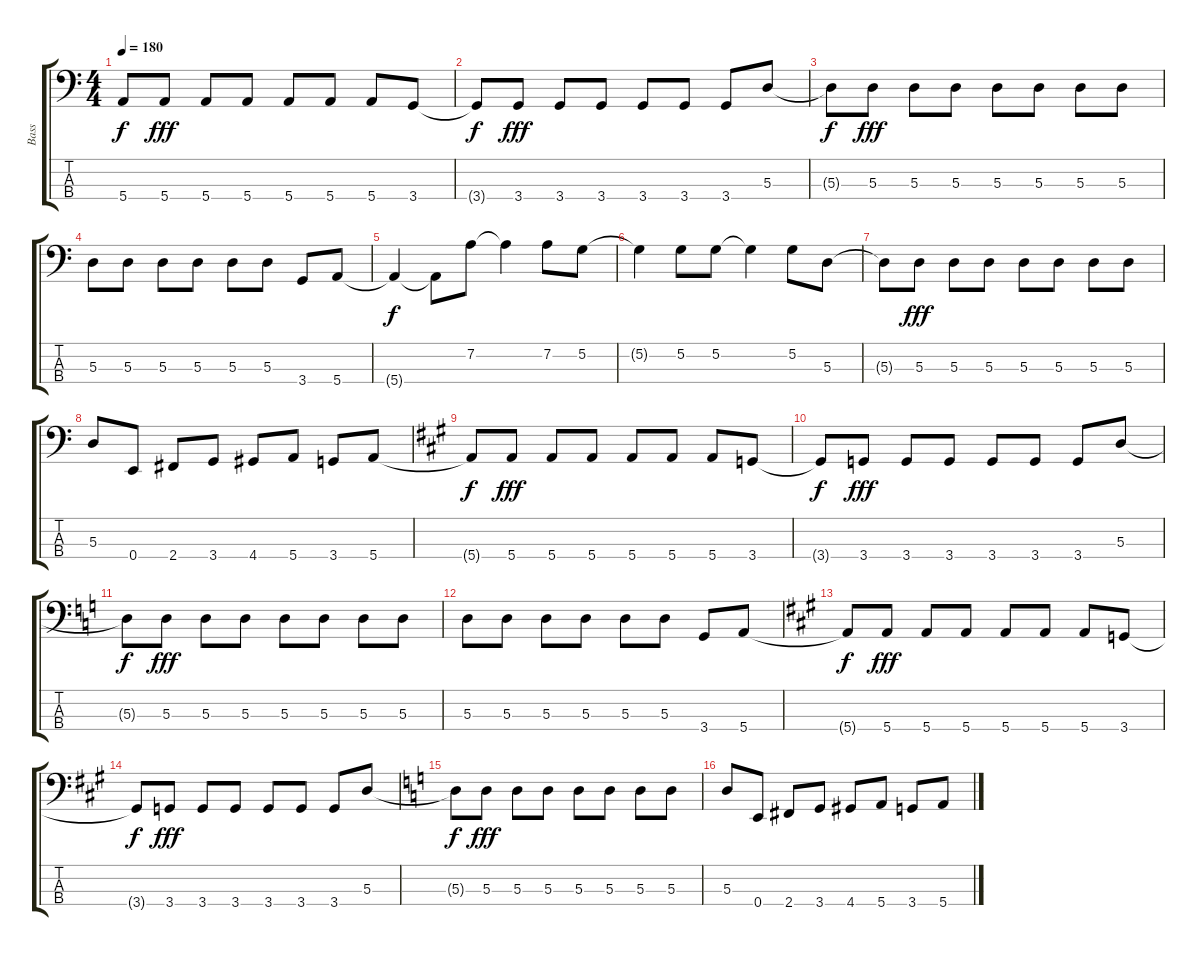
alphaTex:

\track ("Bass" "Bass") {instrument electricbasspick}
\staff {score tabs}
\tuning (G2 D2 A1 E1) {hide}
\ts (4 4)
\tempo 180
\clef f4
\ks c
5.4{t}.8{dy f} 5.4.8{dy fff} 5.4.8 5.4.8 5.4.8 5.4.8 5.4.8 3.4.8 |
3.4{t}.8{dy f} 3.4.8{dy fff} 3.4.8 3.4.8 3.4.8 3.4.8 3.4.8 5.3.8 |
5.3{t}.8{dy f} 5.3.8{dy fff} 5.3.8 5.3.8 5.3.8 5.3.8 5.3.8 5.3.8 |
5.3.8 5.3.8 5.3.8 5.3.8 5.3.8 5.3.8 3.4.8 5.4.8 |
5.4{t}.4{dy f} 5.4{t}.8 7.2.8 7.2{t}.4 7.2.8 5.2.8 |
5.2{t}.4 5.2.8 5.2.8 5.2{t}.4 5.2.8 5.3.8 |
5.3{t}.8 5.3.8{dy fff} 5.3.8 5.3.8 5.3.8 5.3.8 5.3.8 5.3.8 |
5.3.8 0.4.8 2.4.8 3.4.8 4.4.8 5.4.8 3.4.8 5.4.8 |
\ks a
5.4{t}.8{dy f} 5.4.8{dy fff} 5.4.8 5.4.8 5.4.8 5.4.8 5.4.8 3.4.8 |
3.4{t}.8{dy f} 3.4.8{dy fff} 3.4.8 3.4.8 3.4.8 3.4.8 3.4.8 5.3.8 |
\ks c
5.3{t}.8{dy f} 5.3.8{dy fff} 5.3.8 5.3.8 5.3.8 5.3.8 5.3.8 5.3.8 |
5.3.8 5.3.8 5.3.8 5.3.8 5.3.8 5.3.8 3.4.8 5.4.8 |
\ks a
5.4{t}.8{dy f} 5.4.8{dy fff} 5.4.8 5.4.8 5.4.8 5.4.8 5.4.8 3.4.8 |
3.4{t}.8{dy f} 3.4.8{dy fff} 3.4.8 3.4.8 3.4.8 3.4.8 3.4.8 5.3.8 |
\ks c
5.3{t}.8{dy f} 5.3.8{dy fff} 5.3.8 5.3.8 5.3.8 5.3.8 5.3.8 5.3.8 |
5.3.8 0.4.8 2.4.8 3.4.8 4.4.8 5.4.8 3.4.8 5.4.8
